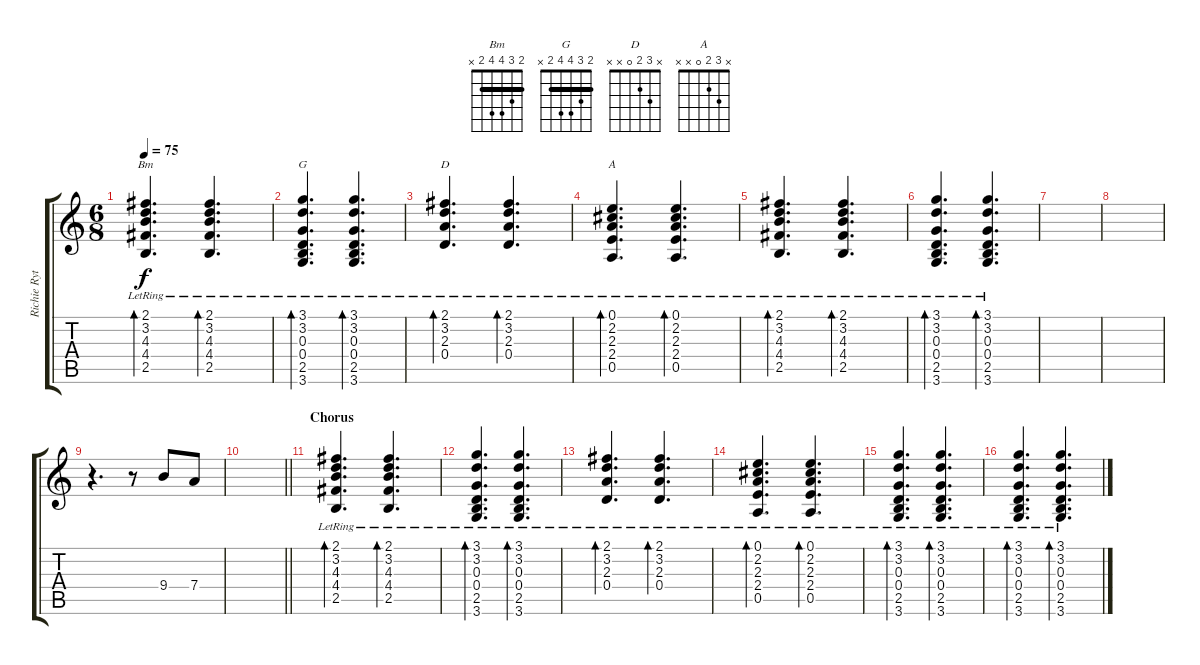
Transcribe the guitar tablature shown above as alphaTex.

\track ("Richie Rythm" "Richie Ryt") {instrument distortionguitar}
\staff {score tabs}
\tuning (E4 B3 G3 D3 A2 E2) {hide}
\chord ("Bm" 2 3 4 4 2 x) {barre 2}
\chord ("G" 2 3 4 4 2 x) {barre 2}
\chord ("D" x 3 2 0 x x)
\chord ("A" x 3 2 0 x x)
\ts (6 8)
\tempo 75
\clef g2
\ks c
(2.1 3.2{lr} 4.3{lr} 4.4{lr} 2.5).4{d bd 60 ch "Bm" dy f} (2.1 3.2{lr} 4.3{lr} 4.4{lr} 2.5).4{d bd 60} |
(3.1 3.2{lr} 0.3{lr} 0.4{lr} 2.5 3.6).4{d bd 60 ch "G"} (3.1 3.2{lr} 0.3{lr} 0.4{lr} 2.5 3.6).4{d bd 60} |
(2.1{lr} 3.2{lr} 2.3{lr} 0.4{lr}).4{d bd 60 ch "D"} (2.1{lr} 3.2{lr} 2.3{lr} 0.4{lr}).4{d bd 60} |
(0.1 2.2{lr} 2.3{lr} 2.4{lr} 0.5).4{d bd 60 ch "A"} (0.1 2.2{lr} 2.3{lr} 2.4{lr} 0.5).4{d bd 60} |
(2.1 3.2{lr} 4.3{lr} 4.4{lr} 2.5).4{d bd 60} (2.1 3.2{lr} 4.3{lr} 4.4{lr} 2.5).4{d bd 60} |
(3.1 3.2{lr} 0.3{lr} 0.4{lr} 2.5 3.6).4{d bd 60} (3.1 3.2{lr} 0.3{lr} 0.4{lr} 2.5 3.6).4{d bd 60} |
|
|
r.4{d} r.8 9.4.8 7.4.8 |
\barLineRight lightlight
|
\section ("" "Chorus")
(2.1 3.2{lr} 4.3{lr} 4.4{lr} 2.5).4{d bd 60 volume 13} (2.1 3.2{lr} 4.3{lr} 4.4{lr} 2.5).4{d bd 60} |
(3.1 3.2{lr} 0.3{lr} 0.4{lr} 2.5 3.6).4{d bd 60} (3.1 3.2{lr} 0.3{lr} 0.4{lr} 2.5 3.6).4{d bd 60} |
(2.1{lr} 3.2{lr} 2.3{lr} 0.4{lr}).4{d bd 60} (2.1{lr} 3.2{lr} 2.3{lr} 0.4{lr}).4{d bd 60} |
(0.1 2.2{lr} 2.3{lr} 2.4{lr} 0.5).4{d bd 60} (0.1 2.2{lr} 2.3{lr} 2.4{lr} 0.5).4{d bd 60} |
(3.1 3.2{lr} 0.3{lr} 0.4{lr} 2.5 3.6).4{d bd 60} (3.1 3.2{lr} 0.3{lr} 0.4{lr} 2.5 3.6).4{d bd 60} |
(3.1 3.2{lr} 0.3{lr} 0.4{lr} 2.5 3.6).4{d bd 60} (3.1 3.2{lr} 0.3{lr} 0.4{lr} 2.5 3.6).4{d bd 60}
